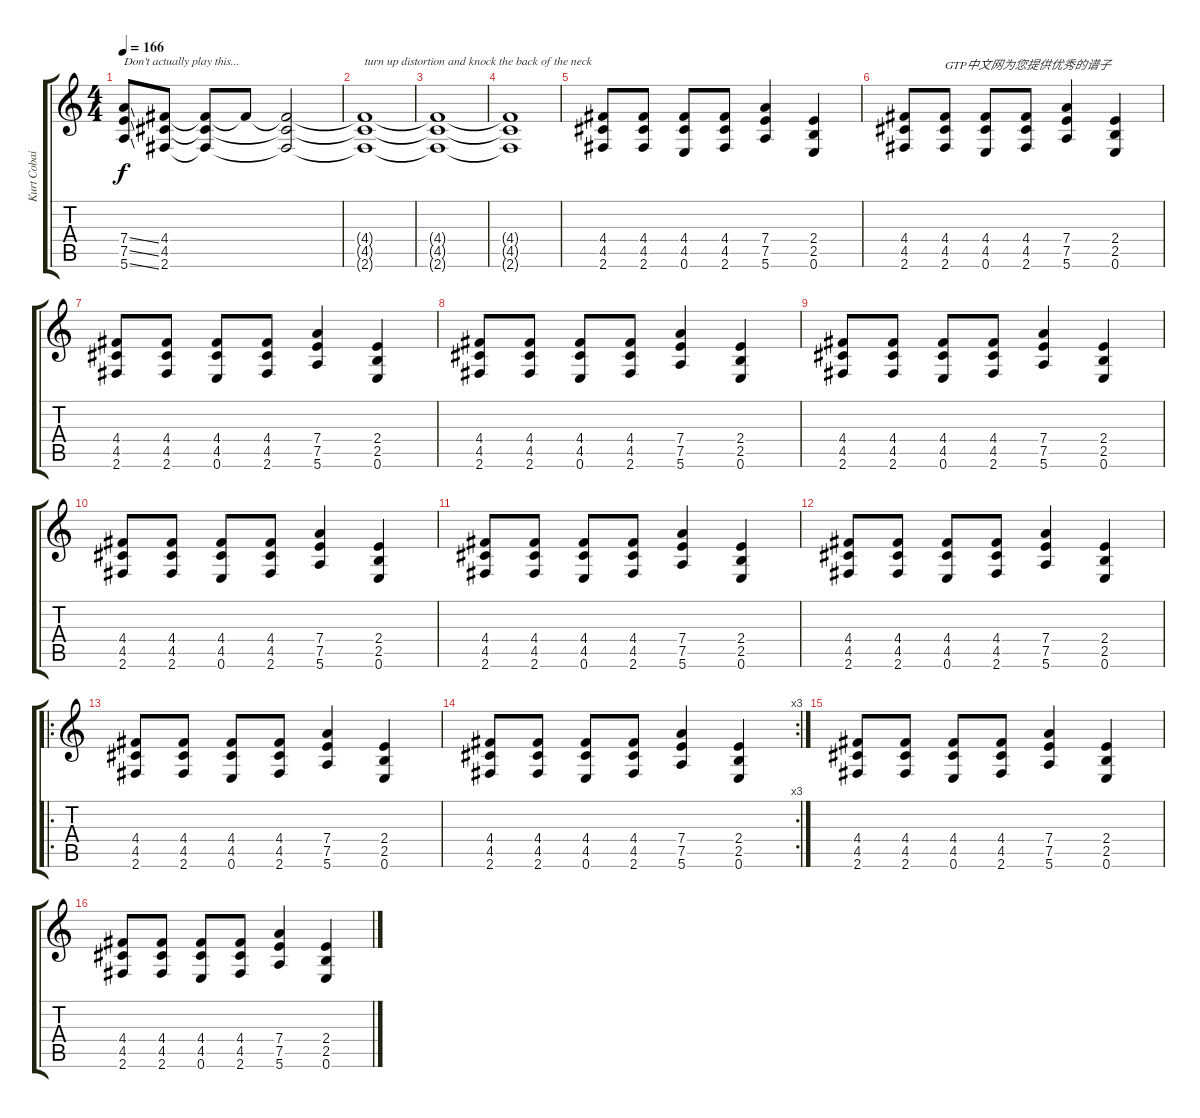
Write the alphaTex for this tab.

\track ("Kurt Cobain" "Kurt Cobai") {instrument distortionguitar}
\staff {score tabs}
\tuning (E4 B3 G3 D3 A2 E2) {hide}
\ts (4 4)
\tempo 166
\clef g2
\ks c
(7.4{ss} 7.5{ss} 5.6{ss}).8{txt "Don't actually play this..." dy f instrument distortionguitar} (4.4 4.5 2.6).8 (4.4{t} 4.5{t} 2.6{t}).8 4.4{t}.8 (4.4{t} 4.5{t} 2.6{t}).2 |
(4.4{t} 4.5{t} 2.6{t}).1{txt "turn up distortion and knock the back of the neck"} |
(4.4{t} 4.5{t} 2.6{t}).1 |
(4.4{t} 4.5{t} 2.6{t}).1 |
(4.4 4.5 2.6).8 (4.4 4.5 2.6).8 (4.4 4.5 0.6).8 (4.4 4.5 2.6).8 (7.4 7.5 5.6).4 (2.4 2.5 0.6).4 |
(4.4 4.5 2.6).8 (4.4 4.5 2.6).8{txt "GTP中文网为您提供优秀的谱子"} (4.4 4.5 0.6).8 (4.4 4.5 2.6).8 (7.4 7.5 5.6).4 (2.4 2.5 0.6).4 |
(4.4 4.5 2.6).8 (4.4 4.5 2.6).8 (4.4 4.5 0.6).8 (4.4 4.5 2.6).8 (7.4 7.5 5.6).4 (2.4 2.5 0.6).4 |
(4.4 4.5 2.6).8 (4.4 4.5 2.6).8 (4.4 4.5 0.6).8 (4.4 4.5 2.6).8 (7.4 7.5 5.6).4 (2.4 2.5 0.6).4 |
(4.4 4.5 2.6).8 (4.4 4.5 2.6).8 (4.4 4.5 0.6).8 (4.4 4.5 2.6).8 (7.4 7.5 5.6).4 (2.4 2.5 0.6).4 |
(4.4 4.5 2.6).8 (4.4 4.5 2.6).8 (4.4 4.5 0.6).8 (4.4 4.5 2.6).8 (7.4 7.5 5.6).4 (2.4 2.5 0.6).4 |
(4.4 4.5 2.6).8 (4.4 4.5 2.6).8 (4.4 4.5 0.6).8 (4.4 4.5 2.6).8 (7.4 7.5 5.6).4 (2.4 2.5 0.6).4 |
(4.4 4.5 2.6).8 (4.4 4.5 2.6).8 (4.4 4.5 0.6).8 (4.4 4.5 2.6).8 (7.4 7.5 5.6).4 (2.4 2.5 0.6).4 |
\ro
(4.4 4.5 2.6).8 (4.4 4.5 2.6).8 (4.4 4.5 0.6).8 (4.4 4.5 2.6).8 (7.4 7.5 5.6).4 (2.4 2.5 0.6).4 |
\rc 3
(4.4 4.5 2.6).8 (4.4 4.5 2.6).8 (4.4 4.5 0.6).8 (4.4 4.5 2.6).8 (7.4 7.5 5.6).4 (2.4 2.5 0.6).4 |
(4.4 4.5 2.6).8 (4.4 4.5 2.6).8 (4.4 4.5 0.6).8 (4.4 4.5 2.6).8 (7.4 7.5 5.6).4 (2.4 2.5 0.6).4 |
(4.4 4.5 2.6).8 (4.4 4.5 2.6).8 (4.4 4.5 0.6).8 (4.4 4.5 2.6).8 (7.4 7.5 5.6).4 (2.4 2.5 0.6).4
